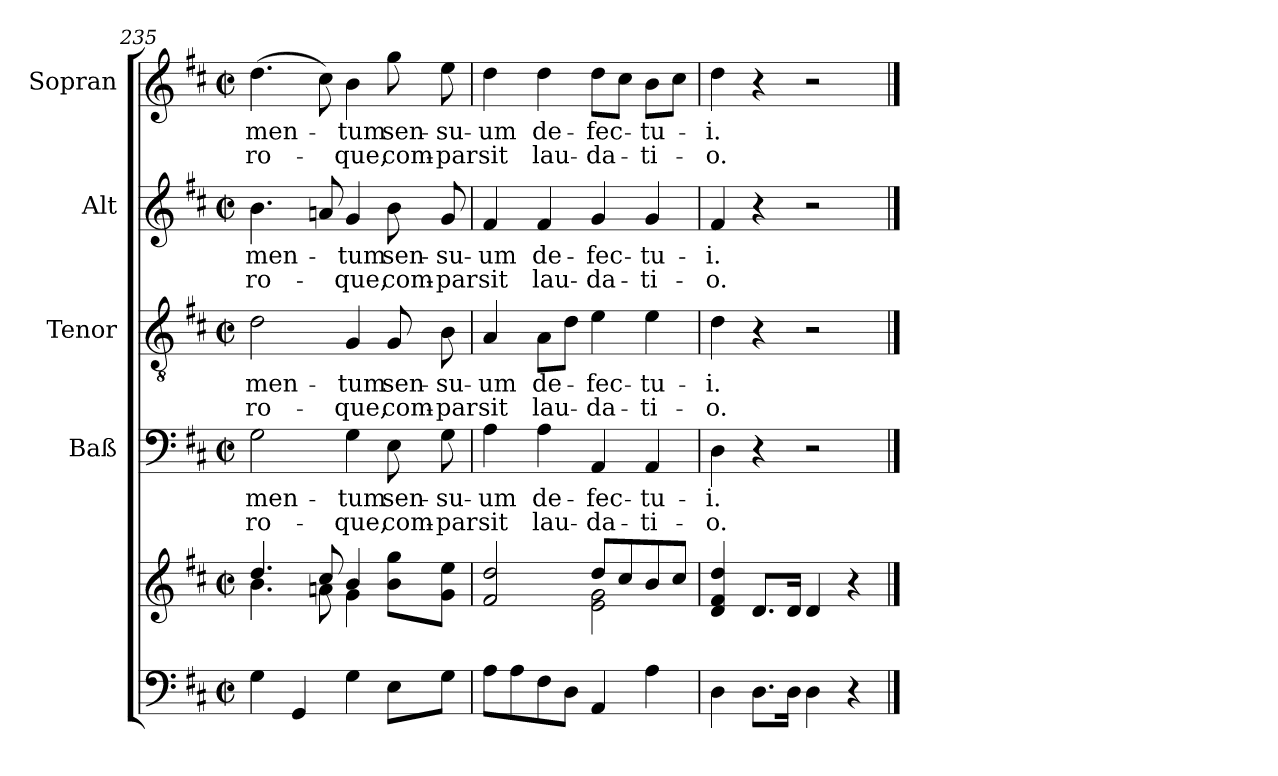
**kern	**kern	**kern	**text	**text	**kern	**text	**text	**kern	**text	**text	**kern	**text	**text
*part5	*part5	*part4	*part4	*part4	*part3	*part3	*part3	*part2	*part2	*part2	*part1	*part1	*part1
*staff6	*staff5	*staff4	*staff4	*staff4	*staff3	*staff3	*staff3	*staff2	*staff2	*staff2	*staff1	*staff1	*staff1
*	*	*I"Baß	*	*	*I"Tenor	*	*	*I"Alt	*	*	*I"Sopran	*	*
!!LO:LB:g=z
*clefF4	*clefG2	*clefF4	*	*	*clefGv2	*	*	*clefG2	*	*	*clefG2	*	*
*k[f#c#]	*k[f#c#]	*k[f#c#]	*	*	*k[f#c#]	*	*	*k[f#c#]	*	*	*k[f#c#]	*	*
*D:	*D:	*D:	*	*	*D:	*	*	*D:	*	*	*D:	*	*
*M2/2	*M2/2	*M2/2	*	*	*M2/2	*	*	*M2/2	*	*	*M2/2	*	*
*met(c|)	*met(c|)	*met(c|)	*	*	*met(c|)	*	*	*met(c|)	*	*	*met(c|)	*	*
=235	=235	=235	=235	=235	=235	=235	=235	=235	=235	=235	=235	=235	=235
*	*^	*	*	*	*	*	*	*	*	*	*	*	*
!	!	!	!	!LO:LY:b	!LO:LY:b	!	!LO:LY:b	!LO:LY:b	!	!LO:LY:b	!LO:LY:b	!	!LO:LY:b	!LO:LY:b
4G\	4.dd/	4.b\	2G\	-men-	-ro-	2d\	-men-	-ro-	4.b\	-men-	-ro-	(>4.dd\	-men-	-ro-
4GG/	.	.	.	.	.	.	.	.	.	.	.	.	.	.
.	8cc#/	8an\	.	.	.	.	.	.	8an/	.	.	8cc#\)	.	.
!	!	!	!	!LO:LY:b	!LO:LY:b	!	!LO:LY:b	!LO:LY:b	!	!LO:LY:b	!LO:LY:b	!	!LO:LY:b	!LO:LY:b
4G\	4b/	4g\	4G\	-tum	-que,	4G/	-tum	-que,	4g/	-tum	-que,	4b\	-tum	-que,
!	!	!	!	!LO:LY:b	!LO:LY:b	!	!LO:LY:b	!LO:LY:b	!	!LO:LY:b	!LO:LY:b	!	!LO:LY:b	!LO:LY:b
8E\L	8b\ 8gg\L	4ryy	8E\	sen-	com-	8G/	sen-	com-	8b\	sen-	com-	8gg\	sen-	com-
!	!	!	!	!LO:LY:b	!LO:LY:b	!	!LO:LY:b	!LO:LY:b	!	!LO:LY:b	!LO:LY:b	!	!LO:LY:b	!LO:LY:b
8G\J	8g\ 8ee\J	.	8G\	-su-	-par	8B\	-su-	-par	8g/	-su-	-par	8ee\	-su-	-par
=236	=236	=236	=236	=236	=236	=236	=236	=236	=236	=236	=236	=236	=236	=236
!	!	!	!	!LO:LY:b	!LO:LY:b	!	!LO:LY:b	!LO:LY:b	!	!LO:LY:b	!LO:LY:b	!	!LO:LY:b	!LO:LY:b
8A\L	2f#/ 2dd/	2ryy	4A\	-um	sit	4A/	-um	sit	4f#/	-um	sit	4dd\	-um	sit
8A\	.	.	.	.	.	.	.	.	.	.	.	.	.	.
!	!	!	!	!LO:LY:b	!LO:LY:b	!	!LO:LY:b	!LO:LY:b	!	!LO:LY:b	!LO:LY:b	!	!LO:LY:b	!LO:LY:b
8F#\	.	.	4A\	de-	lau-	8A\L	de-	lau-	4f#/	de-	lau-	4dd\	de-	lau-
8D\J	.	.	.	.	.	8d\J	.	.	.	.	.	.	.	.
!	!	!	!	!LO:LY:b	!LO:LY:b	!	!LO:LY:b	!LO:LY:b	!	!LO:LY:b	!LO:LY:b	!	!LO:LY:b	!LO:LY:b
4AA/	8dd/L	2e\ 2g\	4AA/	-fec-	-da-	4e\	-fec-	-da-	4g/	-fec-	-da-	8dd\L	-fec-	-da-
.	8cc#/	.	.	.	.	.	.	.	.	.	.	8cc#\J	.	.
!	!	!	!	!LO:LY:b	!LO:LY:b	!	!LO:LY:b	!LO:LY:b	!	!LO:LY:b	!LO:LY:b	!	!LO:LY:b	!LO:LY:b
4A\	8b/	.	4AA/	-tu-	-ti-	4e\	-tu-	-ti-	4g/	-tu-	-ti-	8b\L	-tu-	-ti-
.	8cc#/J	.	.	.	.	.	.	.	.	.	.	8cc#\J	.	.
*	*v	*v	*	*	*	*	*	*	*	*	*	*	*	*
=237	=237	=237	=237	=237	=237	=237	=237	=237	=237	=237	=237	=237	=237
!	!	!	!LO:LY:b	!LO:LY:b	!	!LO:LY:b	!LO:LY:b	!	!LO:LY:b	!LO:LY:b	!	!LO:LY:b	!LO:LY:b
4D\	4d/ 4f#/ 4dd/	4D\	-i.	-o.	4d\	-i.	-o.	4f#/	-i.	-o.	4dd\	-i.	-o.
8.D\L	8.d/L	4r	.	.	4r	.	.	4r	.	.	4r	.	.
16D\Jk	16d/Jk	.	.	.	.	.	.	.	.	.	.	.	.
4D\	4d/	2r	.	.	2r	.	.	2r	.	.	2r	.	.
4r	4r	.	.	.	.	.	.	.	.	.	.	.	.
==	==	==	==	==	==	==	==	==	==	==	==	==	==
*-	*-	*-	*-	*-	*-	*-	*-	*-	*-	*-	*-	*-	*-
